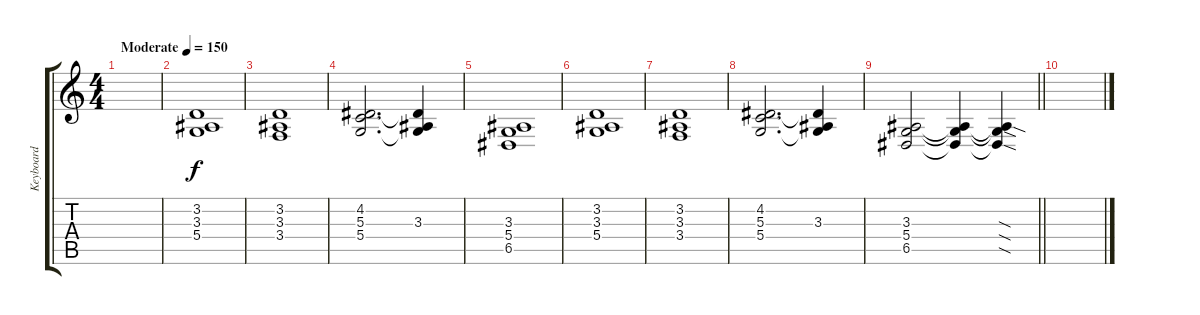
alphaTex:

\track ("Keyboard" "Keyboard") {instrument drawbarorgan}
\staff {score tabs}
\tuning (E4 B3 G3 D3 A2 E2) {hide}
\ts (4 4)
\tempo (150 "Moderate")
\clef g2
\ks c
|
(3.2 3.3 5.4).1 |
(3.2 3.3 3.4).1 |
(4.2 5.3 5.4).2{d} (4.2{t} 3.3 5.4{t}).4 |
(3.3 5.4 6.5).1 |
(3.2 3.3 5.4).1 |
(3.2 3.3 3.4).1 |
(4.2 5.3 5.4).2{d} (4.2{t} 3.3 5.4{t}).4 |
\barLineRight lightlight
(3.3 5.4 6.5).2 (3.3{t} 5.4{t} 6.5{t}).4 (3.3{sod t} 5.4{sod t} 6.5{sod t}).4 |
\section ("" "")
